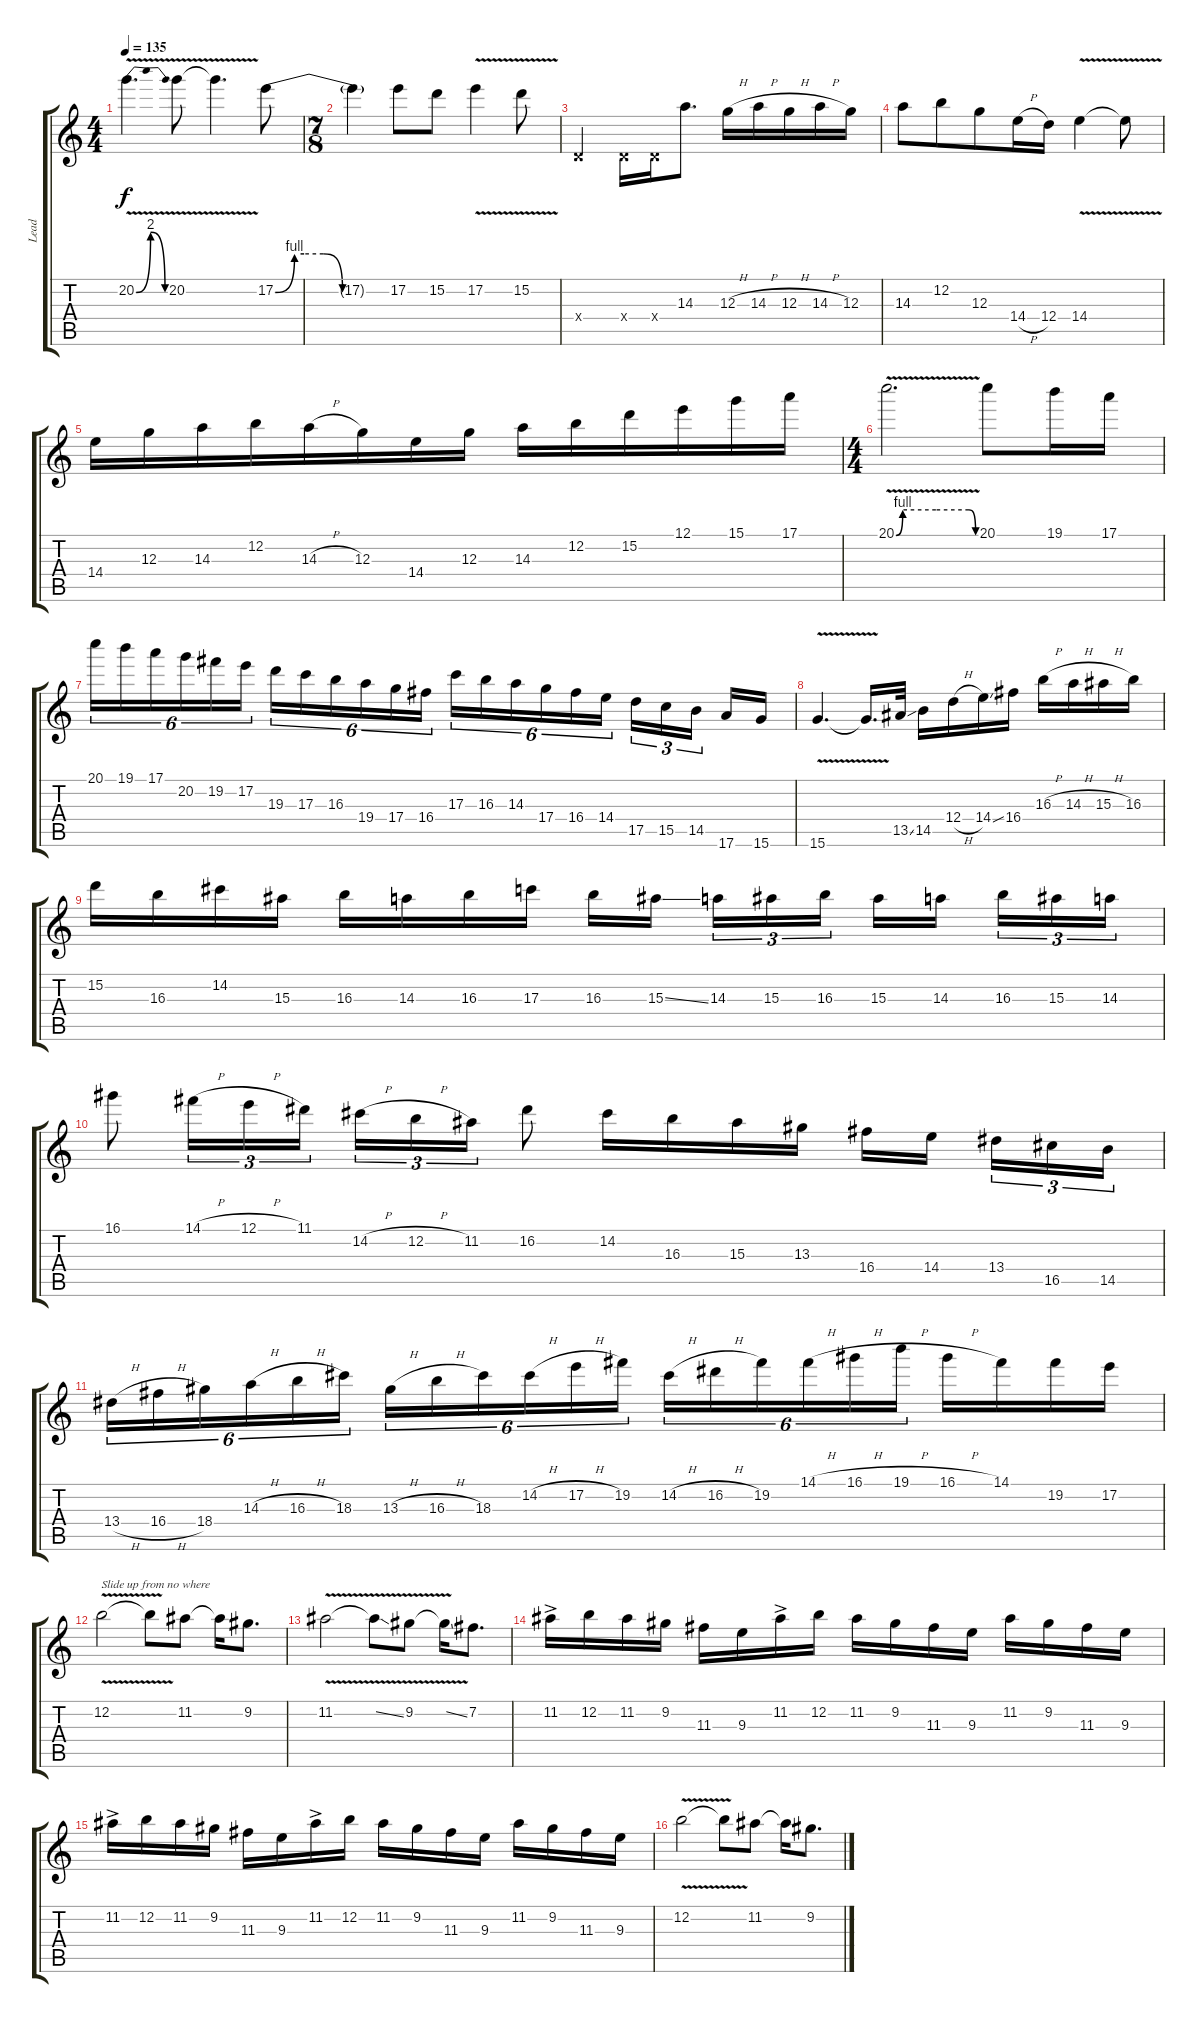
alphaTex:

\track ("Lead" "Lead") {instrument distortionguitar}
\staff {score tabs}
\tuning (E4 B3 G3 D3 A2 E2) {hide}
\ts (4 4)
\tempo 135
\clef g2
\ks c
20.2{be (bendrelease 0 0 15 8 25 8 60 0) v}.4{d dy f} 20.2{v}.8 20.2{t}.4{d} 17.2{be (custom 0 0 10 4 15 4 25 4 35 0 60 0)}.8 |
\ts (7 8)
17.2{t}.4 17.2.8 15.2.8 17.2{v}.4 15.2{v}.8 |
0.4{x}.4 0.4{x}.16 0.4{x}.16 14.3.8{d} 12.3{h}.16 14.3{h}.16 12.3{h}.16 14.3{h}.16 12.3.16 |
14.3.8 12.2.8 12.3.8 14.4{h}.16 12.4.16 14.4{v}.4 14.4{t}.8 |
14.4.16 12.3.16 14.3.16 12.2.16 14.3{h}.16 12.3.16 14.4.16 12.3.16 14.3.16 12.2.16 15.2.16 12.1.16 15.1.16 17.1.16 |
\ts (4 4)
20.1{be (custom 0 0 5 4 30 4 55 4 60 0) v}.2{d} 20.1.8 19.1.16 17.1.16 |
20.1.16{tu (6 4)} 19.1.16{tu (6 4)} 17.1.16{tu (6 4)} 20.2.16{tu (6 4)} 19.2.16{tu (6 4)} 17.2.16{tu (6 4)} 19.3.16{tu (6 4)} 17.3.16{tu (6 4)} 16.3.16{tu (6 4)} 19.4.16{tu (6 4)} 17.4.16{tu (6 4)} 16.4.16{tu (6 4)} 17.3.16{tu (6 4)} 16.3.16{tu (6 4)} 14.3.16{tu (6 4)} 17.4.16{tu (6 4)} 16.4.16{tu (6 4)} 14.4.16{tu (6 4)} 17.5.16{tu (3 2)} 15.5.16{tu (3 2)} 14.5.16{tu (3 2)} 17.6.16 15.6.16 |
15.6{v}.4{d} 15.6{t}.16{d} 13.5{ss}.32 14.5.16 12.4{h}.16 14.4{ss}.16 16.4.16 16.3{h}.16 14.3{h}.16 15.3{h}.16 16.3.16 |
15.2.16 16.3.16 14.2.16 15.3.16 16.3.16 14.3.16 16.3.16 17.3.16 16.3.16 15.3{ss}.16 14.3.16{tu (3 2)} 15.3.16{tu (3 2)} 16.3.16{tu (3 2)} 15.3.16 14.3.16 16.3.16{tu (3 2)} 15.3.16{tu (3 2)} 14.3.16{tu (3 2)} |
16.1.8 14.1{h}.16{tu (3 2)} 12.1{h}.16{tu (3 2)} 11.1.16{tu (3 2)} 14.2{h}.16{tu (3 2)} 12.2{h}.16{tu (3 2)} 11.2.16{tu (3 2)} 16.2.8 14.2.16 16.3.16 15.3.16 13.3.16 16.4.16 14.4.16 13.4.16{tu (3 2)} 16.5.16{tu (3 2)} 14.5.16{tu (3 2)} |
13.4{h}.16{tu (6 4)} 16.4{h}.16{tu (6 4)} 18.4.16{tu (6 4)} 14.3{h}.16{tu (6 4)} 16.3{h}.16{tu (6 4)} 18.3.16{tu (6 4)} 13.3{h}.16{tu (6 4)} 16.3{h}.16{tu (6 4)} 18.3.16{tu (6 4)} 14.2{h}.16{tu (6 4)} 17.2{h}.16{tu (6 4)} 19.2.16{tu (6 4)} 14.2{h}.16{tu (6 4)} 16.2{h}.16{tu (6 4)} 19.2.16{tu (6 4)} 14.1{h}.16{tu (6 4)} 16.1{h}.16{tu (6 4)} 19.1{h}.16{tu (6 4)} 16.1{h}.16 14.1.16 19.2.16 17.2.16 |
12.2{v}.2{txt "Slide up from no where"} 12.2{t}.8 11.2.8 11.2{t}.16 9.2.8{d} |
11.2{v}.2 11.2{ss t}.8 9.2{v}.8 9.2{ss t}.16 7.2.8{d} |
11.2{ac}.16 12.2.16 11.2.16 9.2.16 11.3.16 9.3.16 11.2{ac}.16 12.2.16 11.2.16 9.2.16 11.3.16 9.3.16 11.2.16 9.2.16 11.3.16 9.3.16 |
11.2{ac}.16 12.2.16 11.2.16 9.2.16 11.3.16 9.3.16 11.2{ac}.16 12.2.16 11.2.16 9.2.16 11.3.16 9.3.16 11.2.16 9.2.16 11.3.16 9.3.16 |
12.2{v}.2 12.2{t}.8 11.2.8 11.2{t}.16 9.2.8{d}
